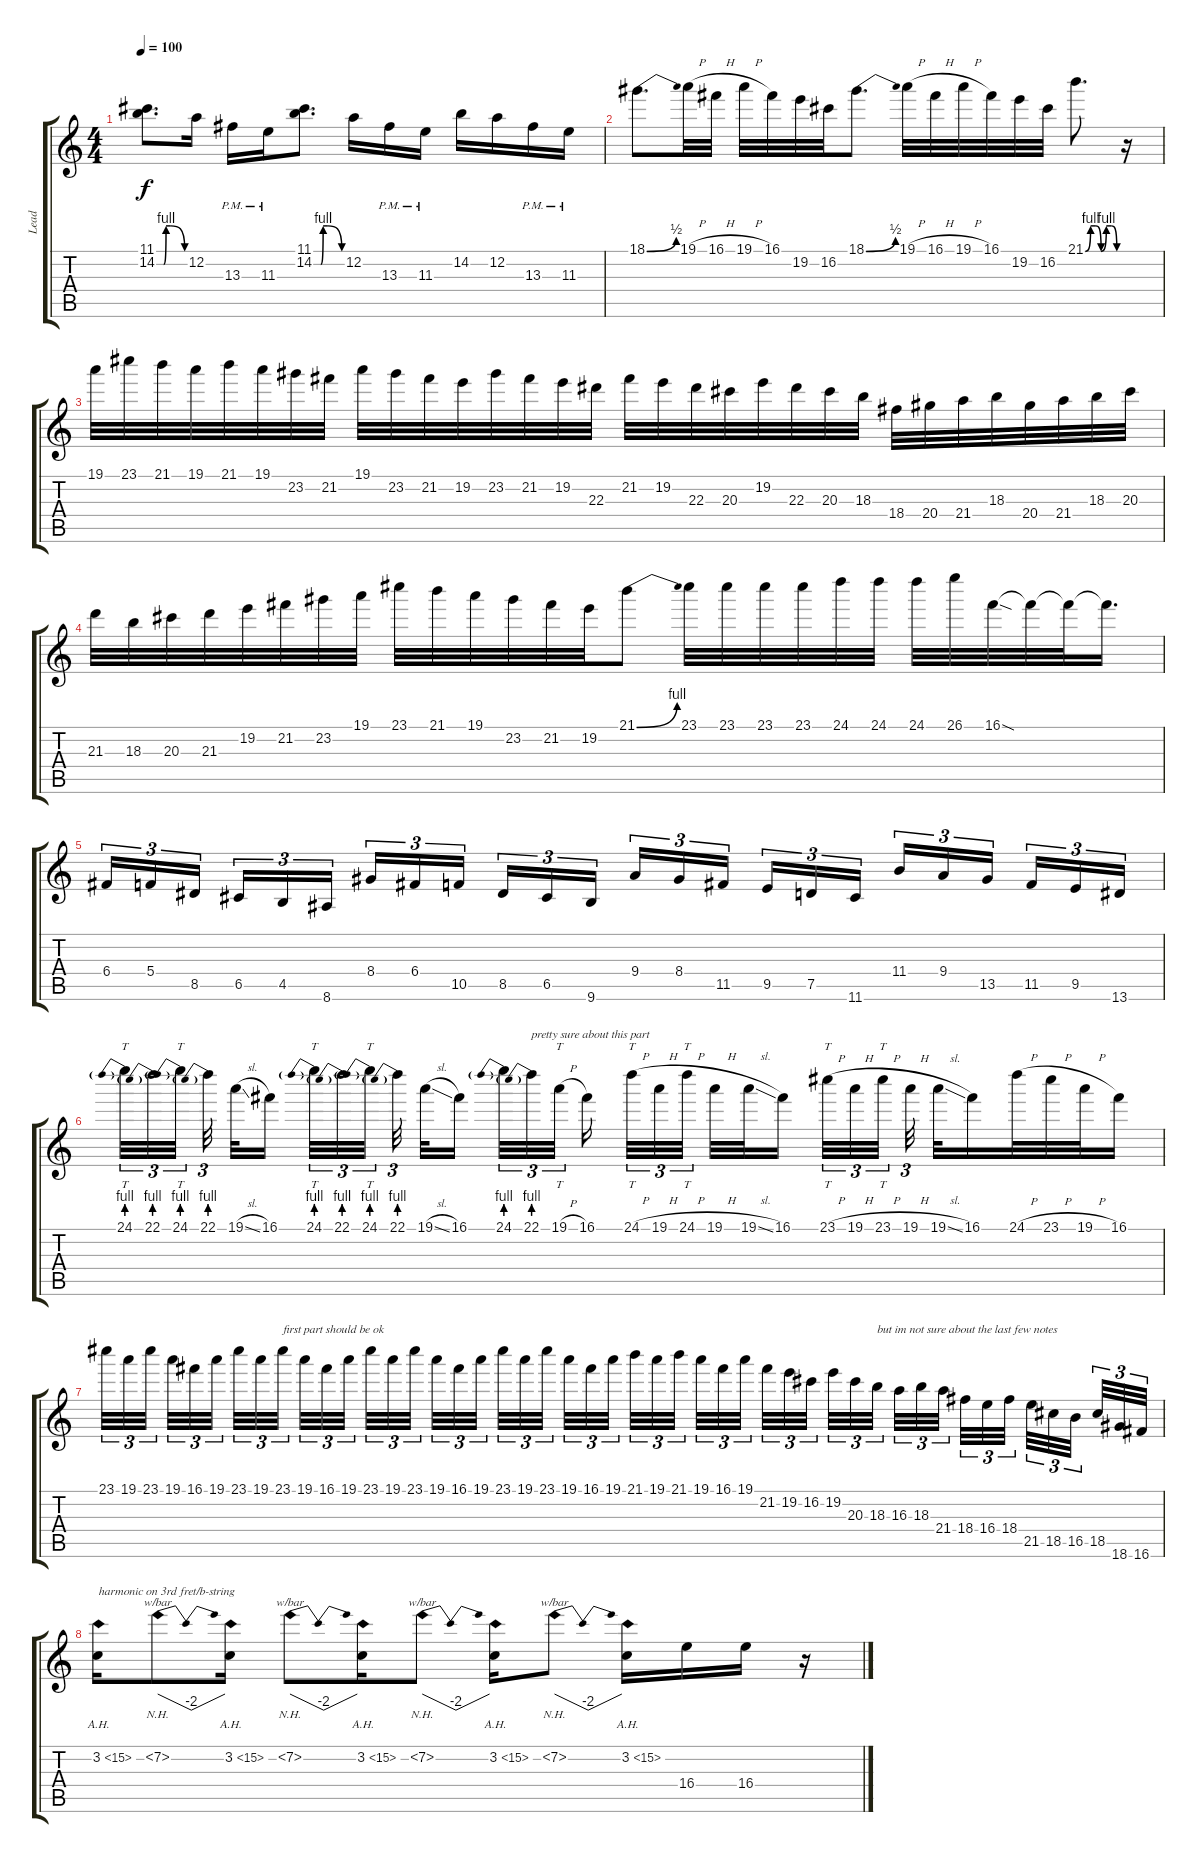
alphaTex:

\track ("Lead" "Lead") {instrument distortionguitar}
\staff {score tabs}
\tuning (D4 A3 F3 C3 G2 D2) {hide}
\ts (4 4)
\tempo 100
\clef g2
\ks c
(11.1 14.2{be (custom 0 0 15 0 20 4 30 4 60 0)}).8{d dy f} 12.2.16 13.3{pm}.16 11.3{pm}.16 (11.1 14.2{be (custom 0 0 15 0 20 4 30 4 60 0)}).8{d} 12.2.16 13.3{pm}.16 11.3{pm}.16 14.2.16 12.2.16 13.3{pm}.16 11.3{pm}.16 |
18.1{be (bend 0 0 60 2)}.8{d} 19.1{h}.32 16.1{h}.32 19.1{h}.32 16.1.32 19.2.32 16.2.32 18.1{be (bend 0 0 60 2)}.8{d} 19.1{h}.32 16.1{h}.32 19.1{h}.32 16.1.32 19.2.32 16.2.32 21.1{be (custom 0 0 10 4 20 4 30 0 40 4 50 4 60 0)}.8{d} r.16 |
19.1.32 23.1.32 21.1.32 19.1.32 21.1.32 19.1.32 23.2.32 21.2.32 19.1.32 23.2.32 21.2.32 19.2.32 23.2.32 21.2.32 19.2.32 22.3.32 21.2.32 19.2.32 22.3.32 20.3.32 19.2.32 22.3.32 20.3.32 18.3.32 18.4.32 20.4.32 21.4.32 18.3.32 20.4.32 21.4.32 18.3.32 20.3.32 |
21.3.32 18.3.32 20.3.32 21.3.32 19.2.32 21.2.32 23.2.32 19.1.32 23.1.32 21.1.32 19.1.32 23.2.32 21.2.32 19.2.32 21.1{be (bend 0 0 60 4)}.8 23.1.32 23.1.32 23.1.32 23.1.32 24.1.32 24.1.32 24.1.32 26.1.32 16.1{sod}.32 16.1{t}.32 16.1{t}.32 16.1{t}.16{d} |
6.4.16{tu (3 2)} 5.4.16{tu (3 2)} 8.5.16{tu (3 2)} 6.5.16{tu (3 2)} 4.5.16{tu (3 2)} 8.6.16{tu (3 2)} 8.4.16{tu (3 2)} 6.4.16{tu (3 2)} 10.5.16{tu (3 2)} 8.5.16{tu (3 2)} 6.5.16{tu (3 2)} 9.6.16{tu (3 2)} 9.4.16{tu (3 2)} 8.4.16{tu (3 2)} 11.5.16{tu (3 2)} 9.5.16{tu (3 2)} 7.5.16{tu (3 2)} 11.6.16{tu (3 2)} 11.4.16{tu (3 2)} 9.4.16{tu (3 2)} 13.5.16{tu (3 2)} 11.5.16{tu (3 2)} 9.5.16{tu (3 2)} 13.6.16{tu (3 2)} |
24.1{be (prebend 0 4 60 4)}.32{tt tu (3 2)} 22.1{be (prebend 0 4 60 4)}.32{tu (3 2)} 24.1{be (prebend 0 4 60 4)}.32{tt tu (3 2)} 22.1{be (prebend 0 4 60 4)}.32{tu (3 2)} 19.1{sl}.32 16.1.16 24.1{be (prebend 0 4 60 4)}.32{tt tu (3 2)} 22.1{be (prebend 0 4 60 4)}.32{tu (3 2)} 24.1{be (prebend 0 4 60 4)}.32{tt tu (3 2)} 22.1{be (prebend 0 4 60 4)}.32{tu (3 2)} 19.1{sl}.32 16.1.16 24.1{be (prebend 0 4 60 4)}.32{tu (3 2)} 22.1{be (prebend 0 4 60 4)}.32{tu (3 2) txt "pretty sure about this part"} 19.1{h}.32{tt tu (3 2)} 16.1.16 24.1{h}.32{tt tu (3 2)} 19.1{h}.32{tu (3 2)} 24.1{h}.32{tt tu (3 2)} 19.1{h}.32 19.1{sl}.32 16.1.16 23.1{h}.32{tt tu (3 2)} 19.1{h}.32{tu (3 2)} 23.1{h}.32{tt tu (3 2)} 19.1{h}.32{tu (3 2)} 19.1{sl}.32 16.1.16 24.1{h}.32 23.1{h}.32 19.1{h}.32 16.1.16 |
23.1.32{tu (3 2)} 19.1.32{tu (3 2)} 23.1.32{tu (3 2)} 19.1.32{tu (3 2)} 16.1.32{tu (3 2)} 19.1.32{tu (3 2)} 23.1.32{tu (3 2)} 19.1.32{tu (3 2)} 23.1.32{tu (3 2) txt "first part should be ok"} 19.1.32{tu (3 2)} 16.1.32{tu (3 2)} 19.1.32{tu (3 2)} 23.1.32{tu (3 2)} 19.1.32{tu (3 2)} 23.1.32{tu (3 2)} 19.1.32{tu (3 2)} 16.1.32{tu (3 2)} 19.1.32{tu (3 2)} 23.1.32{tu (3 2)} 19.1.32{tu (3 2)} 23.1.32{tu (3 2)} 19.1.32{tu (3 2)} 16.1.32{tu (3 2)} 19.1.32{tu (3 2)} 21.1.32{tu (3 2)} 19.1.32{tu (3 2)} 21.1.32{tu (3 2)} 19.1.32{tu (3 2)} 16.1.32{tu (3 2)} 19.1.32{tu (3 2)} 21.2.32{tu (3 2)} 19.2.32{tu (3 2)} 16.2.32{tu (3 2)} 19.2.32{tu (3 2)} 20.3.32{tu (3 2)} 18.3.32{tu (3 2) txt "but im not sure about the last few notes"} 16.3.32{tu (3 2)} 18.3.32{tu (3 2)} 21.4.32{tu (3 2)} 18.4.32{tu (3 2)} 16.4.32{tu (3 2)} 18.4.32{tu (3 2)} 21.5.32{tu (3 2)} 18.5.32{tu (3 2)} 16.5.32{tu (3 2)} 18.5.32{tu (3 2)} 18.6.32{tu (3 2)} 16.6.32{tu (3 2)} |
3.2{ah 12}.16{txt "harmonic on 3rd fret/b-string"} 7.2{nh}.8{tbe (dip default 0 0 30 -8 60 0)} 3.2{ah 12}.16 7.2{nh}.8{tbe (dip default 0 0 30 -8 60 0)} 3.2{ah 12}.16 7.2{nh}.8{tbe (dip default 0 0 30 -8 60 0)} 3.2{ah 12}.16 7.2{nh}.8{tbe (dip default 0 0 30 -8 60 0)} 3.2{ah 12}.16 16.4.16 16.4.16 r.16
